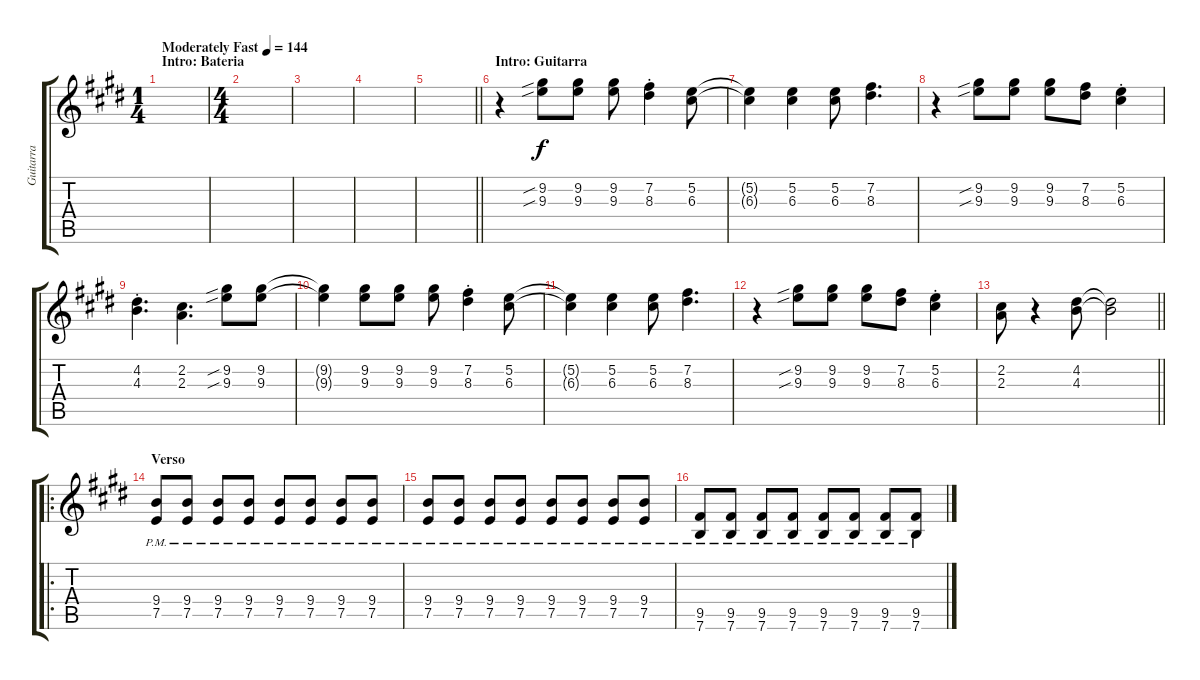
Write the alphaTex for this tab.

\track ("Guitarra" "Guitarra") {instrument overdrivenguitar}
\staff {score tabs}
\tuning (E4 B3 G3 D3 A2 E2) {hide}
\ts (1 4)
\section ("" "Intro: Bateria ")
\tempo (144 "Moderately Fast")
\clef g2
\ks e
|
\ts (4 4)
|
|
|
\barLineRight lightlight
|
\section ("" "Intro: Guitarra")
r.4 (9.2{sib} 9.3{sib}).8 (9.2 9.3).8 (9.2 9.3).8 (7.2{st} 8.3{st}).4 (5.2 6.3).8 |
(5.2{t} 6.3{t}).4 (5.2 6.3).4 (5.2 6.3).8 (7.2 8.3).4{d} |
r.4 (9.2{sib} 9.3{sib}).8 (9.2 9.3).8 (9.2 9.3).8 (7.2 8.3).8 (5.2{st} 6.3{st}).4 |
(4.2{st} 4.3{st}).4{d} (2.2 2.3).4{d} (9.2{sib} 9.3{sib}).8 (9.2 9.3).8 |
(9.2{t} 9.3{t}).4 (9.2 9.3).8 (9.2 9.3).8 (9.2 9.3).8 (7.2{st} 8.3{st}).4 (5.2 6.3).8 |
(5.2{t} 6.3{t}).4 (5.2 6.3).4 (5.2 6.3).8 (7.2 8.3).4{d} |
r.4 (9.2{sib} 9.3{sib}).8 (9.2 9.3).8 (9.2 9.3).8 (7.2 8.3).8 (5.2{st} 6.3{st}).4 |
\barLineRight lightlight
(2.2 2.3).8 r.4 (4.2 4.3).8 (4.2{t} 4.3{t}).2 |
\ro
\section ("" "Verso")
(9.4{pm} 7.5{pm}).8 (9.4{pm} 7.5{pm}).8 (9.4{pm} 7.5{pm}).8 (9.4{pm} 7.5{pm}).8 (9.4{pm} 7.5{pm}).8 (9.4{pm} 7.5{pm}).8 (9.4{pm} 7.5{pm}).8 (9.4{pm} 7.5{pm}).8 |
(9.4{pm} 7.5{pm}).8 (9.4{pm} 7.5{pm}).8 (9.4{pm} 7.5{pm}).8 (9.4{pm} 7.5{pm}).8 (9.4{pm} 7.5{pm}).8 (9.4{pm} 7.5{pm}).8 (9.4{pm} 7.5{pm}).8 (9.4{pm} 7.5{pm}).8 |
(9.5{pm} 7.6{pm}).8 (9.5{pm} 7.6{pm}).8 (9.5{pm} 7.6{pm}).8 (9.5{pm} 7.6{pm}).8 (9.5{pm} 7.6{pm}).8 (9.5{pm} 7.6{pm}).8 (9.5{pm} 7.6{pm}).8 (9.5{pm} 7.6{pm}).8
